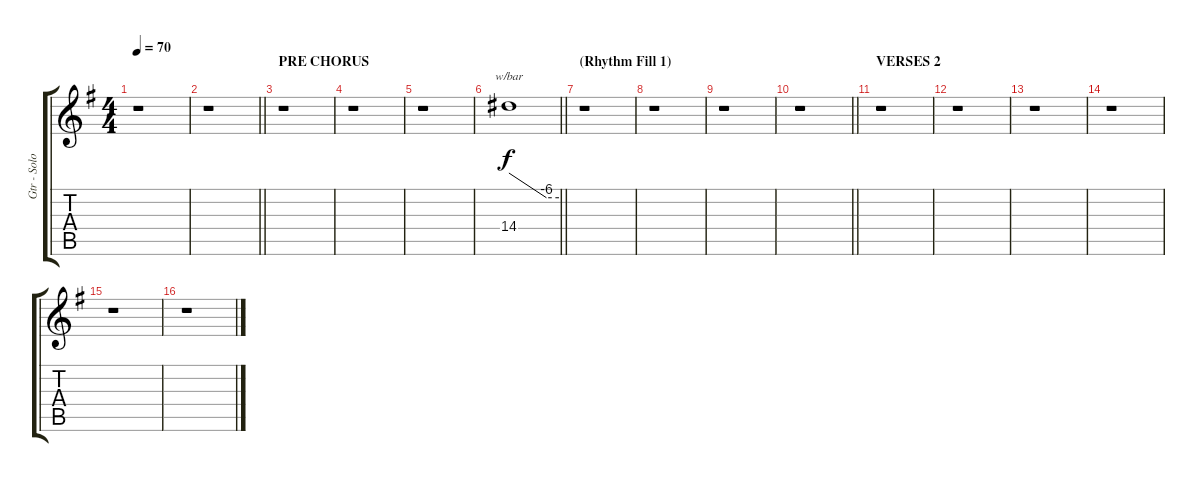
\track ("Gtr - Solo" "Gtr - Solo") {instrument overdrivenguitar}
\staff {score tabs}
\tuning (Eb4 Bb3 Gb3 Db3 Ab2 Eb2) {hide}
\ts (4 4)
\tempo 70
\clef g2
\ks eminor
r.1{dy f} |
\barLineRight lightlight
r.1 |
\section ("" "PRE CHORUS")
r.1 |
r.1 |
r.1 |
\barLineRight lightlight
14.4.1{tbe (custom default 0 0 45 -24 60 -24)} |
\section ("" "(Rhythm Fill 1)")
r.1 |
r.1 |
r.1 |
\barLineRight lightlight
r.1 |
\section ("" "VERSES 2")
r.1 |
r.1 |
r.1 |
r.1 |
r.1 |
r.1
